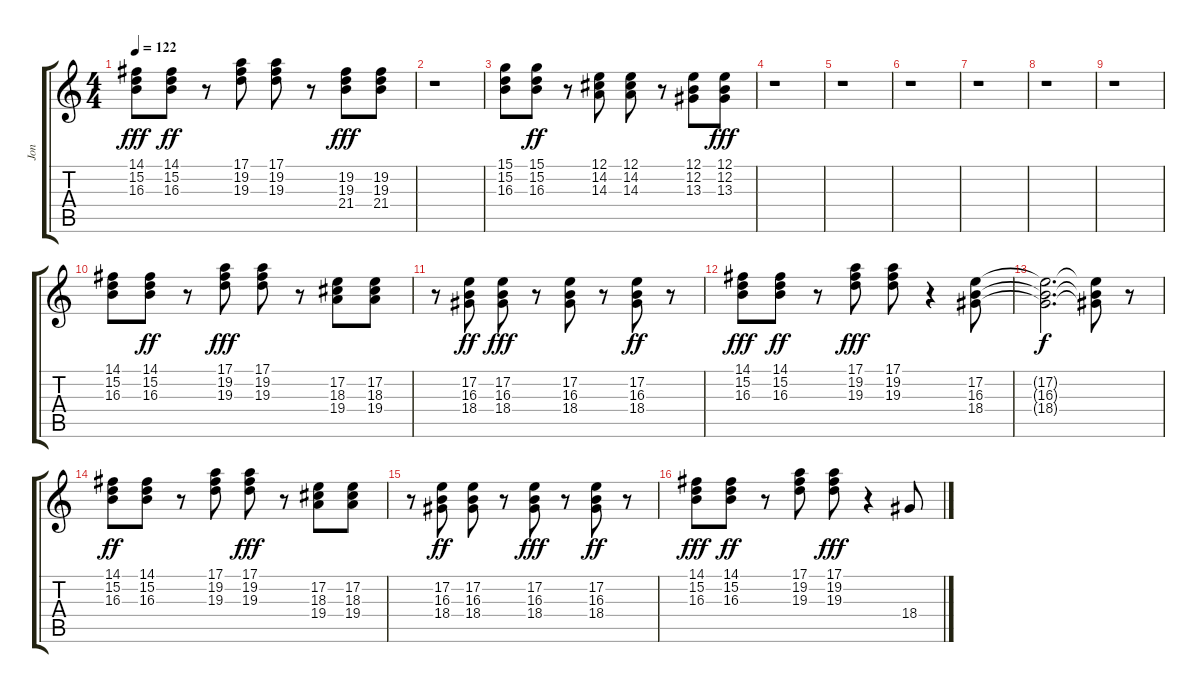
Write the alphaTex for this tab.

\track ("Jon" "Jon") {instrument percussiveorgan}
\staff {score tabs}
\tuning (E4 B3 G3 D3 A2 E2) {hide}
\ts (4 4)
\tempo 122
\clef g2
\ks c
(14.1 15.2 16.3).8{dy fff} (14.1 15.2 16.3).8{dy ff} r.8 (17.1 19.2 19.3).8 (17.1 19.2 19.3).8 r.8 (19.2 19.3 21.4).8{dy fff} (19.2 19.3 21.4).8 |
r.1 |
(15.1 15.2 16.3).8 (15.1 15.2 16.3).8{dy ff} r.8 (12.1 14.2 14.3).8 (12.1 14.2 14.3).8 r.8 (12.1 12.2 13.3).8 (12.1 12.2 13.3).8{dy fff} |
r.1 |
r.1 |
r.1 |
r.1 |
r.1 |
r.1 |
(14.1 15.2 16.3).8 (14.1 15.2 16.3).8{dy ff} r.8 (17.1 19.2 19.3).8{dy fff} (17.1 19.2 19.3).8 r.8 (17.2 18.3 19.4).8 (17.2 18.3 19.4).8 |
r.8 (17.2 16.3 18.4).8{dy ff} (17.2 16.3 18.4).8{dy fff} r.8 (17.2 16.3 18.4).8 r.8 (17.2 16.3 18.4).8{dy ff} r.8 |
(14.1 15.2 16.3).8{dy fff} (14.1 15.2 16.3).8{dy ff} r.8 (17.1 19.2 19.3).8{dy fff} (17.1 19.2 19.3).8 r.4 (17.2 16.3 18.4).8 |
(17.2{t} 16.3{t} 18.4{t}).2{d dy f} (17.2{t} 16.3{t} 18.4{t}).8 r.8 |
(14.1 15.2 16.3).8{dy ff} (14.1 15.2 16.3).8 r.8 (17.1 19.2 19.3).8 (17.1 19.2 19.3).8{dy fff} r.8 (17.2 18.3 19.4).8 (17.2 18.3 19.4).8 |
r.8 (17.2 16.3 18.4).8{dy ff} (17.2 16.3 18.4).8 r.8 (17.2 16.3 18.4).8{dy fff} r.8 (17.2 16.3 18.4).8{dy ff} r.8 |
(14.1 15.2 16.3).8{dy fff} (14.1 15.2 16.3).8{dy ff} r.8 (17.1 19.2 19.3).8 (17.1 19.2 19.3).8{dy fff} r.4 18.4.8
